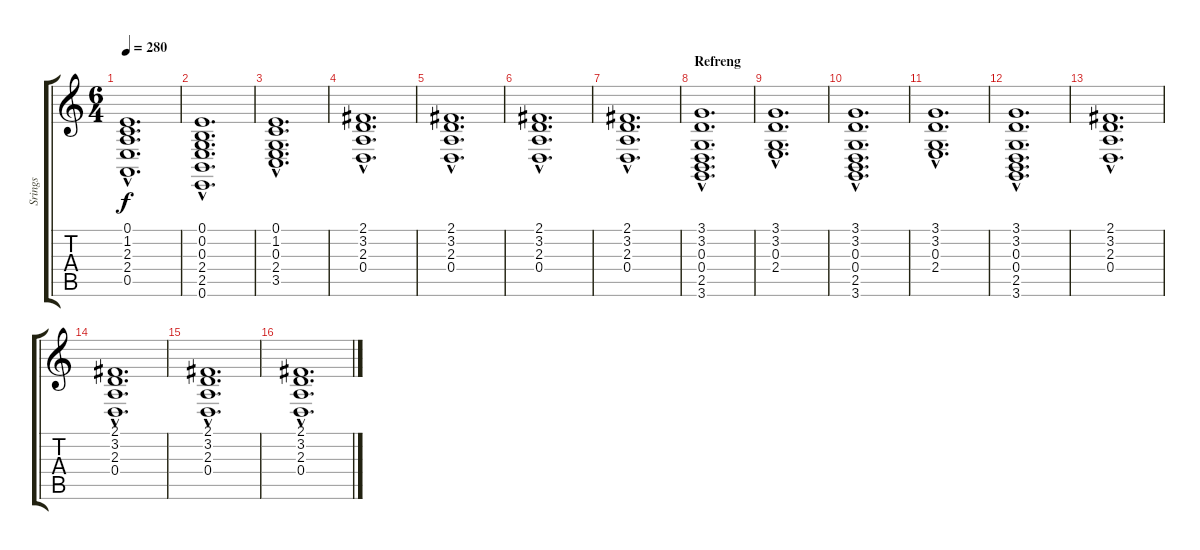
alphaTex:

\track ("Srings" "Srings") {instrument stringensemble1}
\staff {score tabs}
\tuning (E4 B3 G3 D3 A2 E2) {hide}
\ts (6 4)
\tempo 280
\clef g2
\ks c
(0.1{hac} 1.2{hac} 2.3{hac} 2.4{hac} 0.5{hac}).1{d dy f} |
(0.1{hac} 0.2{hac} 0.3{hac} 2.4{hac} 2.5{hac} 0.6{hac}).1{d} |
(0.1{hac} 1.2{hac} 0.3{hac} 2.4{hac} 3.5{hac}).1{d} |
(2.1{hac} 3.2{hac} 2.3{hac} 0.4{hac}).1{d} |
(2.1{hac} 3.2{hac} 2.3{hac} 0.4{hac}).1{d} |
(2.1{hac} 3.2{hac} 2.3{hac} 0.4{hac}).1{d} |
(2.1{hac} 3.2{hac} 2.3{hac} 0.4{hac}).1{d volume 6} |
\section ("" "Refreng")
(3.1{hac} 3.2{hac} 0.3{hac} 0.4{hac} 2.5{hac} 3.6{hac}).1{d} |
(3.1{hac} 3.2{hac} 0.3{hac} 2.4{hac}).1{d} |
(3.1{hac} 3.2{hac} 0.3{hac} 0.4{hac} 2.5{hac} 3.6{hac}).1{d} |
(3.1{hac} 3.2{hac} 0.3{hac} 2.4{hac}).1{d} |
(3.1{hac} 3.2{hac} 0.3{hac} 0.4{hac} 2.5{hac} 3.6{hac}).1{d} |
(2.1{hac} 3.2{hac} 2.3{hac} 0.4{hac}).1{d} |
(2.1{hac} 3.2{hac} 2.3{hac} 0.4{hac}).1{d} |
(2.1{hac} 3.2{hac} 2.3{hac} 0.4{hac}).1{d} |
(2.1{hac} 3.2{hac} 2.3{hac} 0.4{hac}).1{d}
